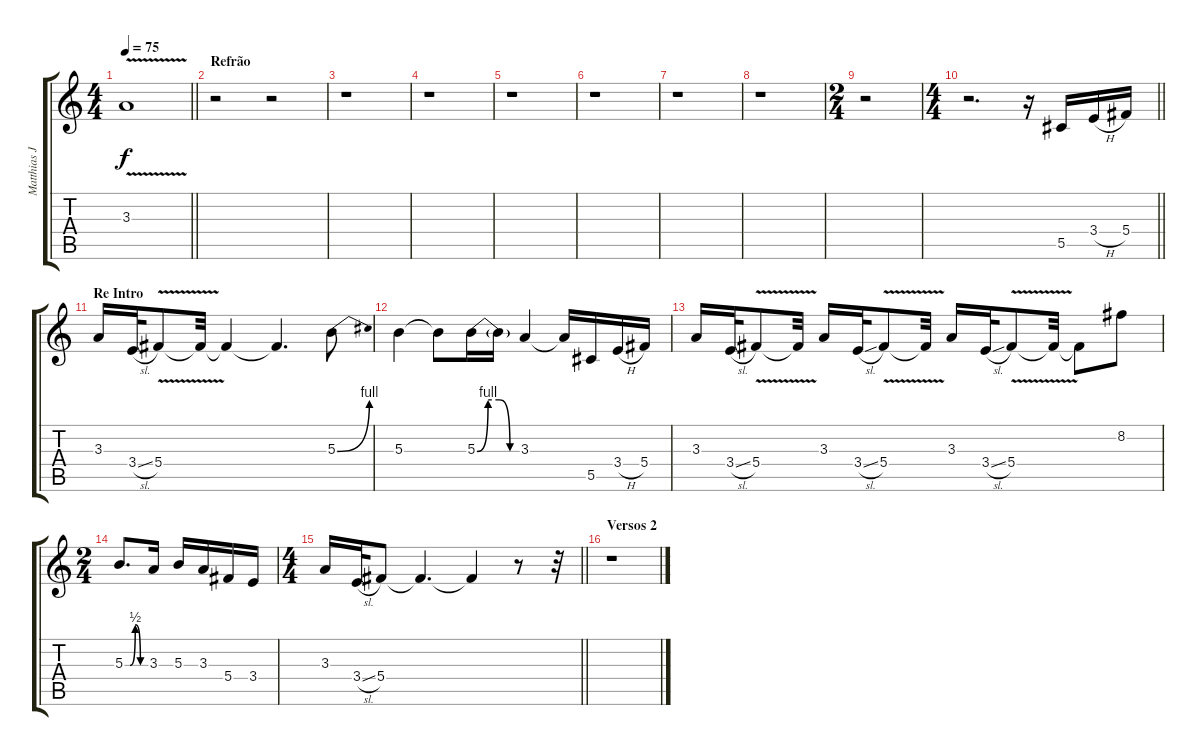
\track ("Matthias Jabs" "Matthias J") {instrument acousticguitarsteel}
\staff {score tabs}
\tuning (Eb4 Bb3 Gb3 Db3 Ab2 Eb2) {hide}
\ts (4 4)
\tempo 75
\clef g2
\barLineRight lightlight
\ks c
3.3{v}.1{dy f} |
\section ("" "Refrão")
r.2 r.2 |
r.1 |
r.1 |
r.1 |
r.1 |
r.1 |
r.1 |
\ts (2 4)
r.2 |
\ts (4 4)
\barLineRight lightlight
r.2{d} r.16 5.5.16 3.4{h}.16 5.4.16 |
\section ("" "Re Intro")
3.3.16 3.4{sl}.32 5.4{v}.8 5.4{t}.32 5.4{t}.4 5.4{t}.4{d} 5.3{be (bend 0 0 60 4)}.8 |
5.3.4 5.3{t}.8 5.3{be (custom 0 0 15 4 30 4 45 0 60 0)}.16 5.3{t}.16 3.3.4 3.3{t}.16 5.5.16 3.4{h}.16 5.4.16 |
3.3.16 3.4{sl}.32 5.4{v}.8 5.4{t}.32 3.3.16 3.4{sl}.32 5.4{v}.8 5.4{t}.32 3.3.16 3.4{sl}.32 5.4{v}.8 5.4{t}.32 5.4{t}.8 8.2.8 |
\ts (2 4)
5.3{be (custom 0 0 15 0 30 2 45 0 60 0)}.8{d} 3.3.16 5.3.16 3.3.16 5.4.16 3.4.16 |
\ts (4 4)
\barLineRight lightlight
3.3.16 3.4{sl}.32 5.4.8 5.4{t}.4{d} 5.4{t}.4 r.8 r.32 |
\section ("" "Versos 2")
r.1
